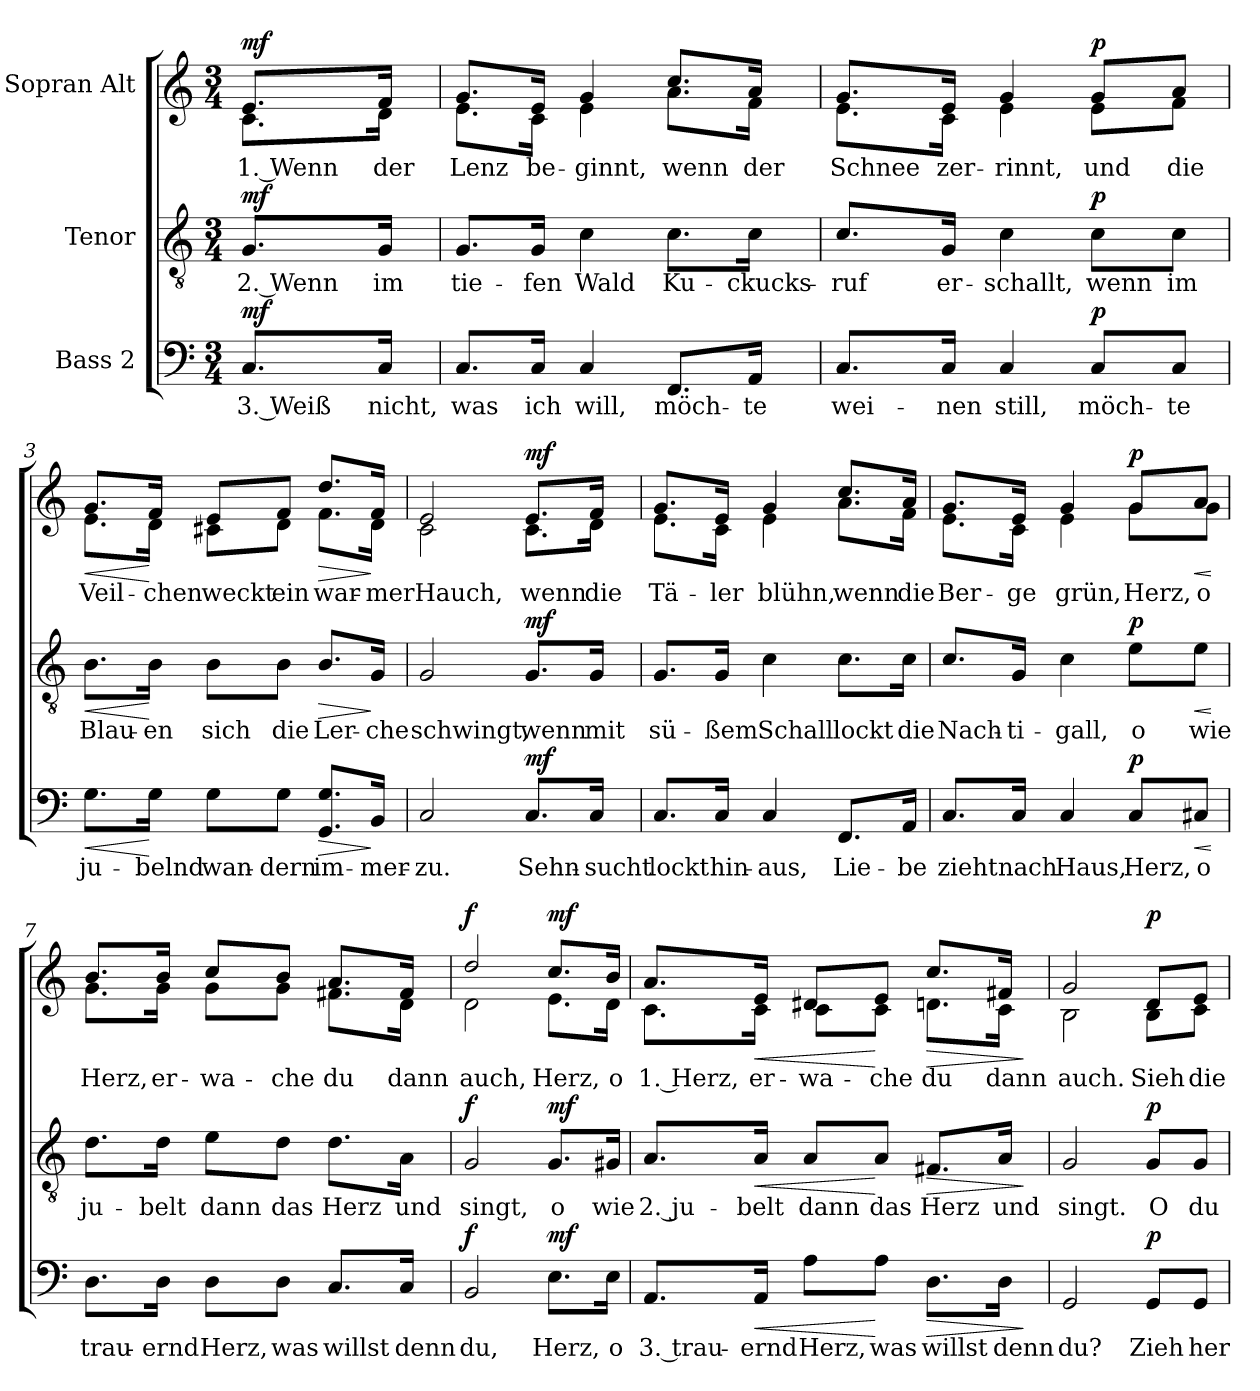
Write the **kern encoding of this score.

**kern	**text	**dynam	**kern	**text	**dynam	**kern	**text	**dynam
*part3	*part3	*part3	*part2	*part2	*part2	*part1	*part1	*part1
*staff3	*staff3	*staff3	*staff2	*staff2	*staff2	*staff1	*staff1	*staff1
*I"Bass 2	*	*	*I"Tenor	*	*	*I"Sopran Alt	*	*
*clefF4	*	*	*clefGv2	*	*	*clefG2	*	*
*k[]	*	*	*k[]	*	*	*k[]	*	*
*M3/4	*	*	*M3/4	*	*	*M3/4	*	*
=	=	=	=	=	=	=	=	=
!	!	!	!	!	!	!LO:TX:a:B:t=Gemütlich	!	!
!	!LO:LY:b	!LO:DY:a	!	!LO:LY:b	!LO:DY:a	!	!LO:LY:b	!LO:DY:a
*	*	*	*	*	*	*^	*	*
8.C/L	3. Weiß	mf	8.G/L	2. Wenn	mf	8.e/L	8.c\L	1. Wenn	mf
!	!LO:LY:b	!	!	!LO:LY:b	!	!	!	!LO:LY:b	!
16C/Jk	nicht,	.	16G/Jk	im	.	16f/Jk	16d\Jk	der	.
=1	=1	=1	=1	=1	=1	=1	=1	=1	=1
!	!LO:LY:b	!	!	!LO:LY:b	!	!	!	!LO:LY:b	!
8.C/L	was	.	8.G/L	tie-	.	8.g/L	8.e\L	Lenz	.
!	!LO:LY:b	!	!	!LO:LY:b	!	!	!	!LO:LY:b	!
16C/Jk	ich	.	16G/Jk	-fen	.	16e/Jk	16c\Jk	be-	.
!	!LO:LY:b	!	!	!LO:LY:b	!	!	!	!LO:LY:b	!
4C/	will,	.	4c\	Wald	.	4g/	4e\	-ginnt,	.
!	!LO:LY:b	!	!	!LO:LY:b	!	!	!	!LO:LY:b	!
8.FF/L	möch-	.	8.c\L	Ku-	.	8.cc/L	8.a\L	wenn	.
!	!LO:LY:b	!	!	!LO:LY:b	!	!	!	!LO:LY:b	!
16AA/Jk	-te	.	16c\Jk	-ckucks-	.	16a/Jk	16f\Jk	der	.
=2	=2	=2	=2	=2	=2	=2	=2	=2	=2
!	!LO:LY:b	!	!	!LO:LY:b	!	!	!	!LO:LY:b	!
8.C/L	wei-	.	8.c/L	-ruf	.	8.g/L	8.e\L	Schnee	.
!	!LO:LY:b	!	!	!LO:LY:b	!	!	!	!LO:LY:b	!
16C/Jk	-nen	.	16G/Jk	er-	.	16e/Jk	16c\Jk	zer-	.
!	!LO:LY:b	!	!	!LO:LY:b	!	!	!	!LO:LY:b	!
4C/	still,	.	4c\	-schallt,	.	4g/	4e\	-rinnt,	.
!	!LO:LY:b	!LO:DY:a	!	!LO:LY:b	!LO:DY:a	!	!	!LO:LY:b	!LO:DY:a
8C/L	möch-	p	8c\L	wenn	p	8g/L	8e\L	und	p
!	!LO:LY:b	!	!	!LO:LY:b	!	!	!	!LO:LY:b	!
8C/J	-te	.	8c\J	im	.	8a/J	8f\J	die	.
!!LO:LB:g=z	!!
=3	=3	=3	=3	=3	=3	=3	=3	=3	=3
!	!LO:LY:b	!LO:HP:b	!	!LO:LY:b	!LO:HP:b	!	!	!LO:LY:b	!LO:HP:b
8.G\L	ju-	<	8.B\L	Blau-	<	8.g/L	8.e\L	Veil-	<
!	!LO:LY:b	!	!	!LO:LY:b	!	!	!	!LO:LY:b	!
16G\Jk	-belnd	[	16B\Jk	-en	[	16f/Jk	16d\Jk	-chen	[
!	!LO:LY:b	!	!	!LO:LY:b	!	!	!	!LO:LY:b	!
8G\L	wan-	.	8B\L	sich	.	8e/L	8c#X\L	weckt	.
!	!LO:LY:b	!	!	!LO:LY:b	!	!	!	!LO:LY:b	!
8G\J	-dern	.	8B\J	die	.	8f/J	8d\J	ein	.
!	!LO:LY:b	!LO:HP:b	!	!LO:LY:b	!LO:HP:b	!	!	!LO:LY:b	!LO:HP:b
8.GG/ 8.G!/L	im-	>	8.B/L	Ler-	>	8.dd/L	8.f\L	war-	>
!	!LO:LY:b	!	!	!LO:LY:b	!	!	!	!LO:LY:b	!
16BB/Jk	-mer-	]	16G/Jk	-che	]	16f/Jk	16d\Jk	-mer	]
=4	=4	=4	=4	=4	=4	=4	=4	=4	=4
!	!LO:LY:b	!	!	!LO:LY:b	!	!	!	!LO:LY:b	!
2C/	-zu.	.	2G/	schwingt,	.	2e/	2c\	Hauch,	.
!	!LO:LY:b	!LO:DY:a	!	!LO:LY:b	!LO:DY:a	!	!	!LO:LY:b	!LO:DY:a
8.C/L	Sehn-	mf	8.G/L	wenn	mf	8.e/L	8.c\L	wenn	mf
!	!LO:LY:b	!	!	!LO:LY:b	!	!	!	!LO:LY:b	!
16C/Jk	-sucht	.	16G/Jk	mit	.	16f/Jk	16d\Jk	die	.
=5	=5	=5	=5	=5	=5	=5	=5	=5	=5
!	!LO:LY:b	!	!	!LO:LY:b	!	!	!	!LO:LY:b	!
8.C/L	lockt	.	8.G/L	sü-	.	8.g/L	8.e\L	Tä-	.
!	!LO:LY:b	!	!	!LO:LY:b	!	!	!	!LO:LY:b	!
16C/Jk	hin-	.	16G/Jk	-ßem	.	16e/Jk	16c\Jk	-ler	.
!	!LO:LY:b	!	!	!LO:LY:b	!	!	!	!LO:LY:b	!
4C/	-aus,	.	4c\	Schall	.	4g/	4e\	blühn,	.
!	!LO:LY:b	!	!	!LO:LY:b	!	!	!	!LO:LY:b	!
8.FF/L	Lie-	.	8.c\L	lockt	.	8.cc/L	8.a\L	wenn	.
!	!LO:LY:b	!	!	!LO:LY:b	!	!	!	!LO:LY:b	!
16AA/Jk	-be	.	16c\Jk	die	.	16a/Jk	16f\Jk	die	.
!!LO:LB:g=z	!!
=6	=6	=6	=6	=6	=6	=6	=6	=6	=6
!	!LO:LY:b	!	!	!LO:LY:b	!	!	!	!LO:LY:b	!
8.C/L	zieht	.	8.c/L	Nach-	.	8.g/L	8.e\L	Ber-	.
!	!LO:LY:b	!	!	!LO:LY:b	!	!	!	!LO:LY:b	!
16C/Jk	nach	.	16G/Jk	-ti-	.	16e/Jk	16c\Jk	-ge	.
!	!LO:LY:b	!	!	!LO:LY:b	!	!	!	!LO:LY:b	!
4C/	Haus,	.	4c\	-gall,	.	4g/	4e\	grün,	.
!	!LO:LY:b	!LO:DY:a	!	!LO:LY:b	!LO:DY:a	!	!	!LO:LY:b	!LO:DY:a
8C/L	Herz,	p	8e\L	o	p	8g/L	8g\L	Herz,	p
!	!LO:LY:b	!LO:HP:b	!	!LO:LY:b	!LO:HP:b	!	!	!LO:LY:b	!LO:HP:b
8C#X/J	o	<	8e\J	wie	<	8a/J	8g\J	o	<
*	*	*	*	*	*	*v	*v	*	*
.	.	[	.	.	[	.	.	[
=7	=7	=7	=7	=7	=7	=7	=7	=7
!	!LO:LY:b	!	!	!LO:LY:b	!	!	!LO:LY:b	!
*	*	*	*	*	*	*^	*	*
8.D\L	trau-	.	8.d\L	ju-	.	8.b/L	8.g\L	Herz,	.
!	!LO:LY:b	!	!	!LO:LY:b	!	!	!	!LO:LY:b	!
16D\Jk	-ernd	.	16d\Jk	-belt	.	16b/Jk	16g\Jk	er-	.
!	!LO:LY:b	!	!	!LO:LY:b	!	!	!	!LO:LY:b	!
8D\L	Herz,	.	8e\L	dann	.	8cc/L	8g\L	-wa-	.
!	!LO:LY:b	!	!	!LO:LY:b	!	!	!	!LO:LY:b	!
8D\J	was	.	8d\J	das	.	8b/J	8g\J	-che	.
!	!LO:LY:b	!	!	!LO:LY:b	!	!	!	!LO:LY:b	!
8.C/L	willst	.	8.d\L	Herz	.	8.a/L	8.f#X\L	du	.
!	!LO:LY:b	!	!	!LO:LY:b	!	!	!	!LO:LY:b	!
16C/Jk	denn	.	16A\Jk	und	.	16f#/Jk	16d\Jk	dann	.
=8	=8	=8	=8	=8	=8	=8	=8	=8	=8
!	!LO:LY:b	!LO:DY:a	!	!LO:LY:b	!LO:DY:a	!	!	!LO:LY:b	!LO:DY:a
2BB/	du,	f	2G/	singt,	f	2dd/	2d\	auch,	f
!	!LO:LY:b	!LO:DY:a	!	!LO:LY:b	!LO:DY:a	!	!	!LO:LY:b	!LO:DY:a
8.E\L	Herz,	mf	8.G/L	o	mf	8.cc/L	8.e\L	Herz,	mf
!	!LO:LY:b	!	!	!LO:LY:b	!	!	!	!LO:LY:b	!
16E\Jk	o	.	16G#X/Jk	wie	.	16b/Jk	16d\Jk	o	.
!!LO:PB:g=z	!!
=9	=9	=9	=9	=9	=9	=9	=9	=9	=9
!	!LO:LY:b	!	!	!LO:LY:b	!	!	!	!LO:LY:b	!
8.AA/L	3. trau-	.	8.A/L	2. ju-	.	8.a/L	8.c\L	1. Herz,	.
!	!LO:LY:b	!LO:HP:b	!	!LO:LY:b	!LO:HP:b	!	!	!LO:LY:b	!LO:HP:b
16AA/Jk	-ernd	<	16A/Jk	-belt	<	16e/Jk	16c\Jk	er-	<
!	!LO:LY:b	!	!	!LO:LY:b	!	!	!	!LO:LY:b	!
8A\L	Herz,	.	8A/L	dann	.	8d#X/L	8c\L	-wa-	.
!	!LO:LY:b	!	!	!LO:LY:b	!	!	!	!LO:LY:b	!
8A\J	was	[	8A/J	das	[	8e/J	8c\J	-che	[
!	!LO:LY:b	!LO:HP:b	!	!LO:LY:b	!LO:HP:b	!	!	!LO:LY:b	!LO:HP:b
8.D\L	willst	>	8.F#X/L	Herz	>	8.cc/L	8.dn\L	du	>
!	!LO:LY:b	!	!	!LO:LY:b	!	!	!	!LO:LY:b	!
16D\Jk	denn	.	16A/Jk	und	.	16f#X/Jk	16c\Jk	dann	.
*	*	*	*	*	*	*v	*v	*	*
.	.	]	.	.	]	.	.	]
=10	=10	=10	=10	=10	=10	=10	=10	=10
!	!LO:LY:b	!	!	!LO:LY:b	!	!	!LO:LY:b	!
*	*	*	*	*	*	*^	*	*
2GG/	du?	.	2G/	singt.	.	2g/	2B\	auch.	.
!	!LO:LY:b	!LO:DY:a	!	!LO:LY:b	!LO:DY:a	!	!	!LO:LY:b	!LO:DY:a
8GG/L	Zieh	p	8G/L	O	p	8d/L	8B\L	Sieh	p
!	!LO:LY:b	!	!	!LO:LY:b	!	!	!	!LO:LY:b	!
8GG/J	her-	.	8G/J	du	.	8e/J	8c\J	die	.
*	*	*	*	*	*	*v	*v	*	*
=	=	=	=	=	=	=	=	=
*-	*-	*-	*-	*-	*-	*-	*-	*-
